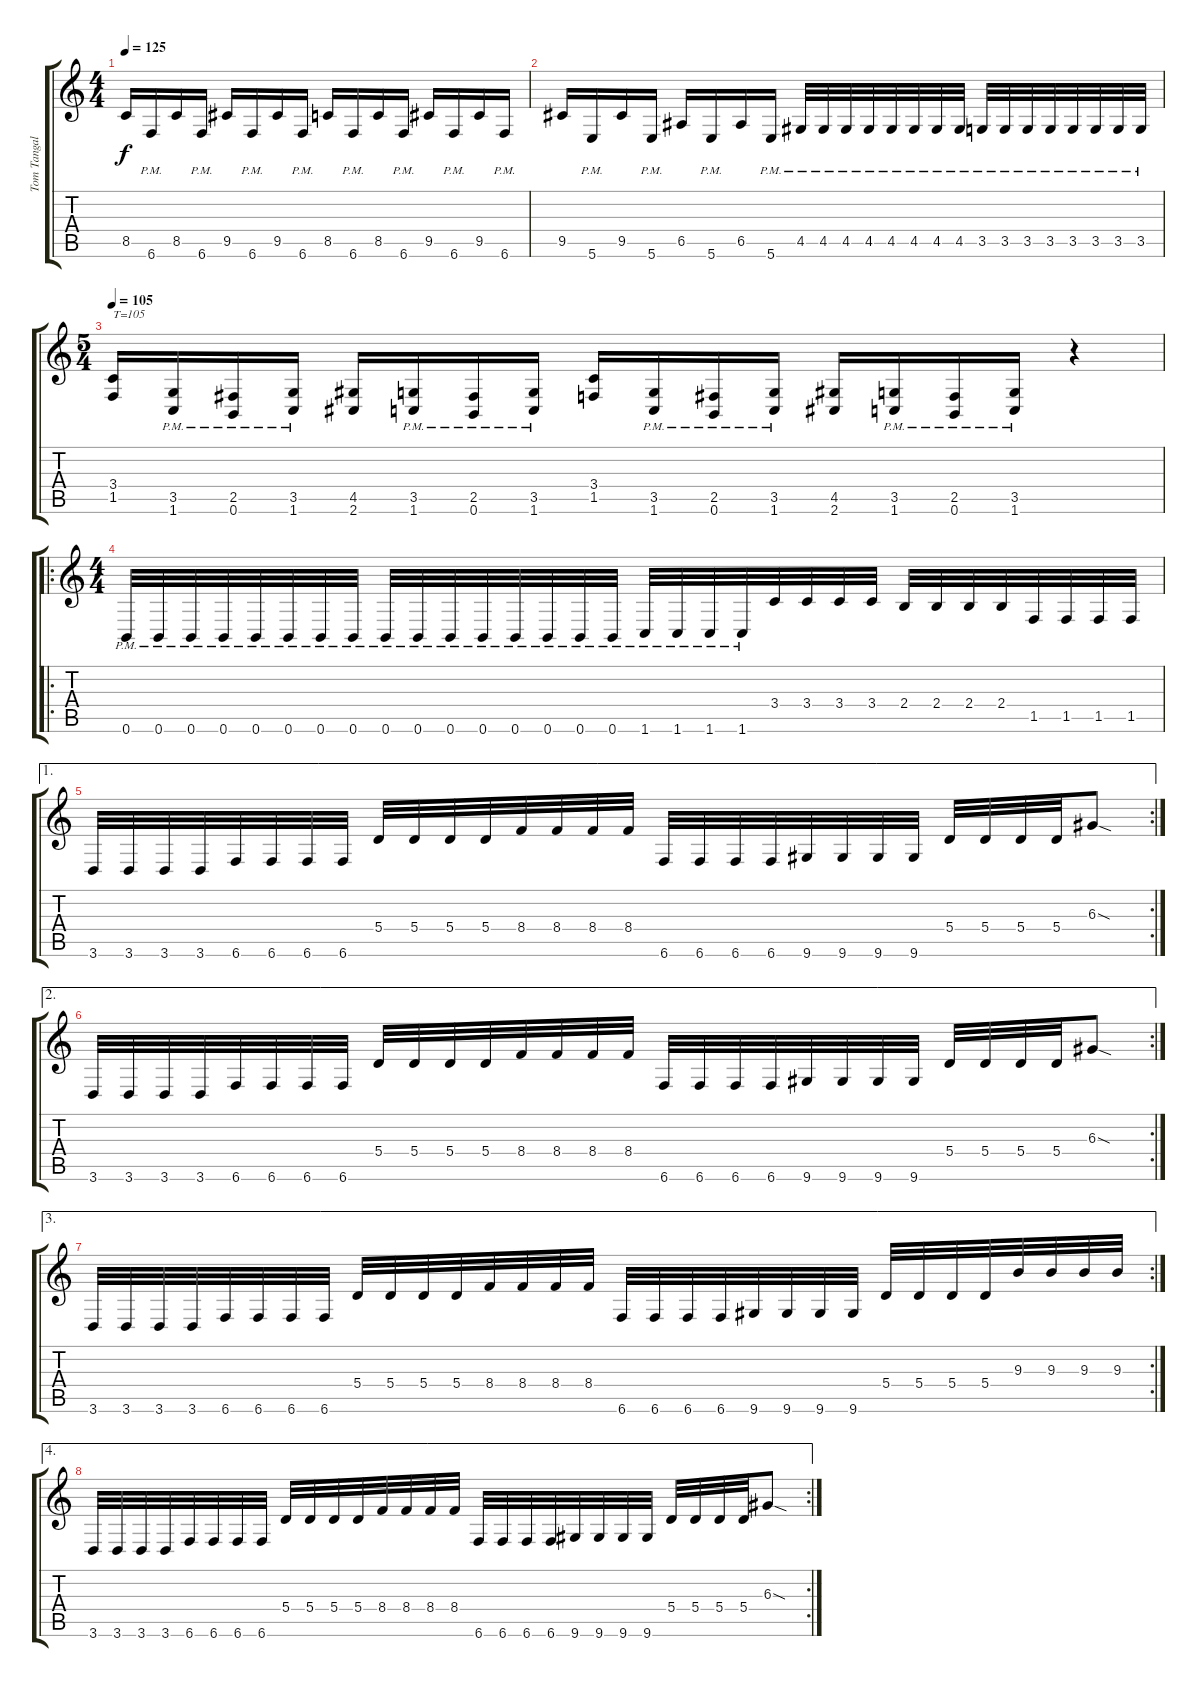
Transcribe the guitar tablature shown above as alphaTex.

\track ("Tom Tangalos" "Tom Tangal") {instrument distortionguitar}
\staff {score tabs}
\tuning (B3 Gb3 D3 A2 E2 B1) {hide}
\ts (4 4)
\tempo 125
\clef g2
\ks c
8.5.16{dy f} 6.6{pm}.16 8.5.16 6.6{pm}.16 9.5.16 6.6{pm}.16 9.5.16 6.6{pm}.16 8.5.16 6.6{pm}.16 8.5.16 6.6{pm}.16 9.5.16 6.6{pm}.16 9.5.16 6.6{pm}.16 |
9.5.16 5.6{pm}.16 9.5.16 5.6{pm}.16 6.5.16 5.6{pm}.16 6.5.16 5.6{pm}.16 4.5{pm}.32 4.5{pm}.32 4.5{pm}.32 4.5{pm}.32 4.5{pm}.32 4.5{pm}.32 4.5{pm}.32 4.5{pm}.32 3.5{pm}.32 3.5{pm}.32 3.5{pm}.32 3.5{pm}.32 3.5{pm}.32 3.5{pm}.32 3.5{pm}.32 3.5{pm}.32 |
\ts (5 4)
\tempo 105
(3.4 1.5).16{txt "T=105"} (3.5{pm} 1.6{pm}).16 (2.5{pm} 0.6{pm}).16 (3.5{pm} 1.6{pm}).16 (4.5 2.6).16 (3.5{pm} 1.6{pm}).16 (2.5{pm} 0.6{pm}).16 (3.5{pm} 1.6{pm}).16 (3.4 1.5).16 (3.5{pm} 1.6{pm}).16 (2.5{pm} 0.6{pm}).16 (3.5{pm} 1.6{pm}).16 (4.5 2.6).16 (3.5{pm} 1.6{pm}).16 (2.5{pm} 0.6{pm}).16 (3.5{pm} 1.6{pm}).16 r.4 |
\ro
\ts (4 4)
0.6{pm}.32 0.6{pm}.32 0.6{pm}.32 0.6{pm}.32 0.6{pm}.32 0.6{pm}.32 0.6{pm}.32 0.6{pm}.32 0.6{pm}.32 0.6{pm}.32 0.6{pm}.32 0.6{pm}.32 0.6{pm}.32 0.6{pm}.32 0.6{pm}.32 0.6{pm}.32 1.6{pm}.32 1.6{pm}.32 1.6{pm}.32 1.6{pm}.32 3.4.32 3.4.32 3.4.32 3.4.32 2.4.32 2.4.32 2.4.32 2.4.32 1.5.32 1.5.32 1.5.32 1.5.32 |
\ae 1
\rc 2
3.6.32 3.6.32 3.6.32 3.6.32 6.6.32 6.6.32 6.6.32 6.6.32 5.4.32 5.4.32 5.4.32 5.4.32 8.4.32 8.4.32 8.4.32 8.4.32 6.6.32 6.6.32 6.6.32 6.6.32 9.6.32 9.6.32 9.6.32 9.6.32 5.4.32 5.4.32 5.4.32 5.4.32 6.3{sod}.8 |
\ae 2
\rc 2
3.6.32 3.6.32 3.6.32 3.6.32 6.6.32 6.6.32 6.6.32 6.6.32 5.4.32 5.4.32 5.4.32 5.4.32 8.4.32 8.4.32 8.4.32 8.4.32 6.6.32 6.6.32 6.6.32 6.6.32 9.6.32 9.6.32 9.6.32 9.6.32 5.4.32 5.4.32 5.4.32 5.4.32 6.3{sod}.8 |
\ae 3
\rc 2
3.6.32 3.6.32 3.6.32 3.6.32 6.6.32 6.6.32 6.6.32 6.6.32 5.4.32 5.4.32 5.4.32 5.4.32 8.4.32 8.4.32 8.4.32 8.4.32 6.6.32 6.6.32 6.6.32 6.6.32 9.6.32 9.6.32 9.6.32 9.6.32 5.4.32 5.4.32 5.4.32 5.4.32 9.3.32 9.3.32 9.3.32 9.3.32 |
\ae 4
\rc 2
3.6.32 3.6.32 3.6.32 3.6.32 6.6.32 6.6.32 6.6.32 6.6.32 5.4.32 5.4.32 5.4.32 5.4.32 8.4.32 8.4.32 8.4.32 8.4.32 6.6.32 6.6.32 6.6.32 6.6.32 9.6.32 9.6.32 9.6.32 9.6.32 5.4.32 5.4.32 5.4.32 5.4.32 6.3{sod}.8
